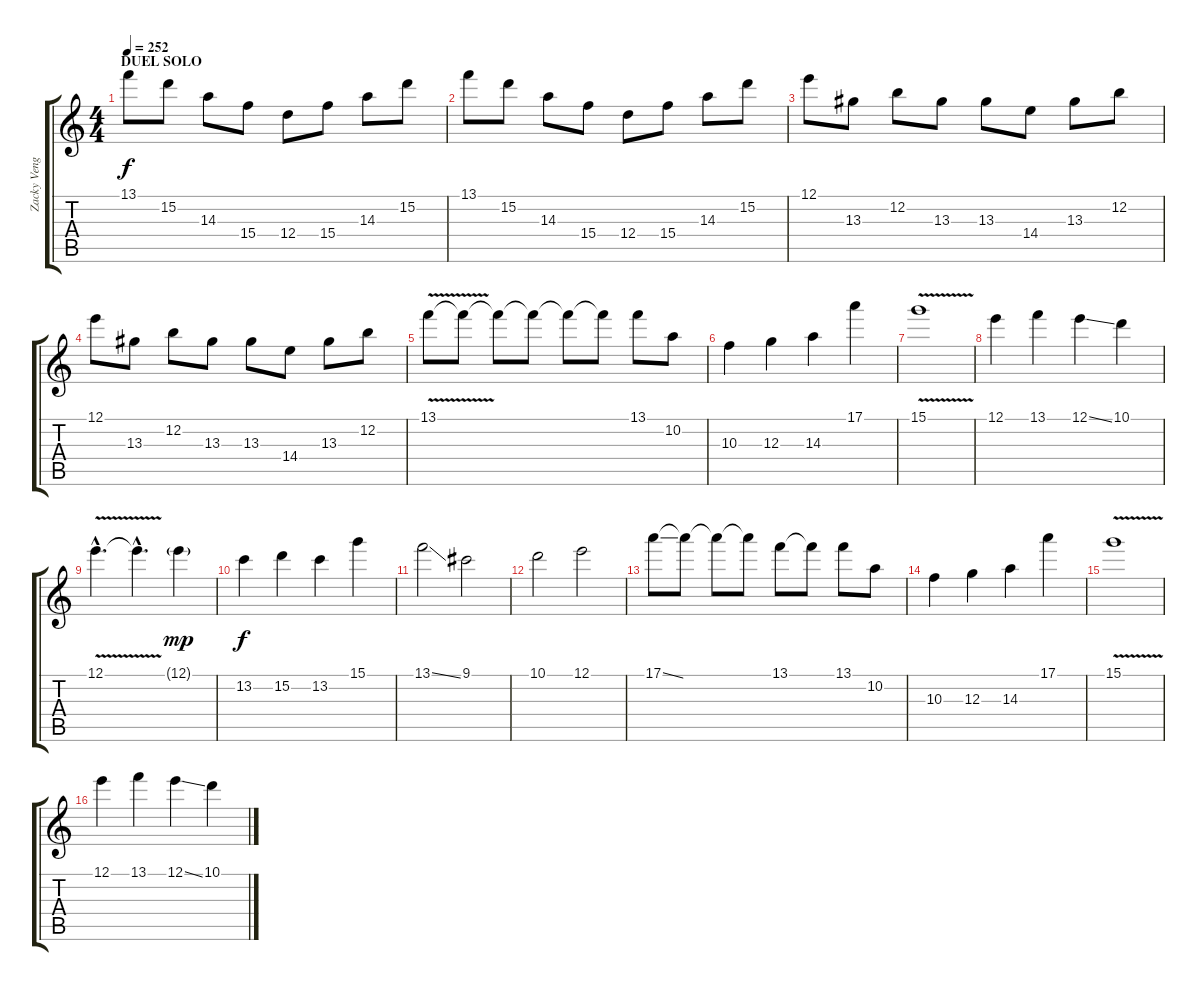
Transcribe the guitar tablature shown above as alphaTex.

\track ("Zacky Vengeance" "Zacky Veng") {instrument distortionguitar}
\staff {score tabs}
\tuning (E4 B3 G3 D3 A2 D2) {hide}
\ts (4 4)
\section ("" "DUEL SOLO")
\tempo 252
\clef g2
\ks c
13.1.8{dy f} 15.2.8 14.3.8 15.4.8 12.4.8 15.4.8 14.3.8 15.2.8 |
13.1.8 15.2.8 14.3.8 15.4.8 12.4.8 15.4.8 14.3.8 15.2.8 |
12.1.8 13.3.8 12.2.8 13.3.8 13.3.8 14.4.8 13.3.8 12.2.8 |
12.1.8 13.3.8 12.2.8 13.3.8 13.3.8 14.4.8 13.3.8 12.2.8 |
13.1{v}.8 13.1{t}.8 13.1{t}.8 13.1{t}.8 13.1{t}.8 13.1{t}.8 13.1.8 10.2.8 |
10.3.4 12.3.4 14.3.4 17.1.4 |
15.1{v}.1 |
12.1.4 13.1.4 12.1{ss}.4 10.1.4 |
12.1{v hac}.4{d} 12.1{hac t}.4{d} 12.1{g}.4{dy mp} |
13.2.4{dy f} 15.2.4 13.2.4 15.1.4 |
13.1{ss}.2 9.1.2 |
10.1.2 12.1.2 |
17.1{ss}.8 17.1{t}.8 17.1{t}.8 17.1{t}.8 13.1.8 13.1{t}.8 13.1.8 10.2.8 |
10.3.4 12.3.4 14.3.4 17.1.4 |
15.1{v}.1 |
12.1.4 13.1.4 12.1{ss}.4 10.1.4
